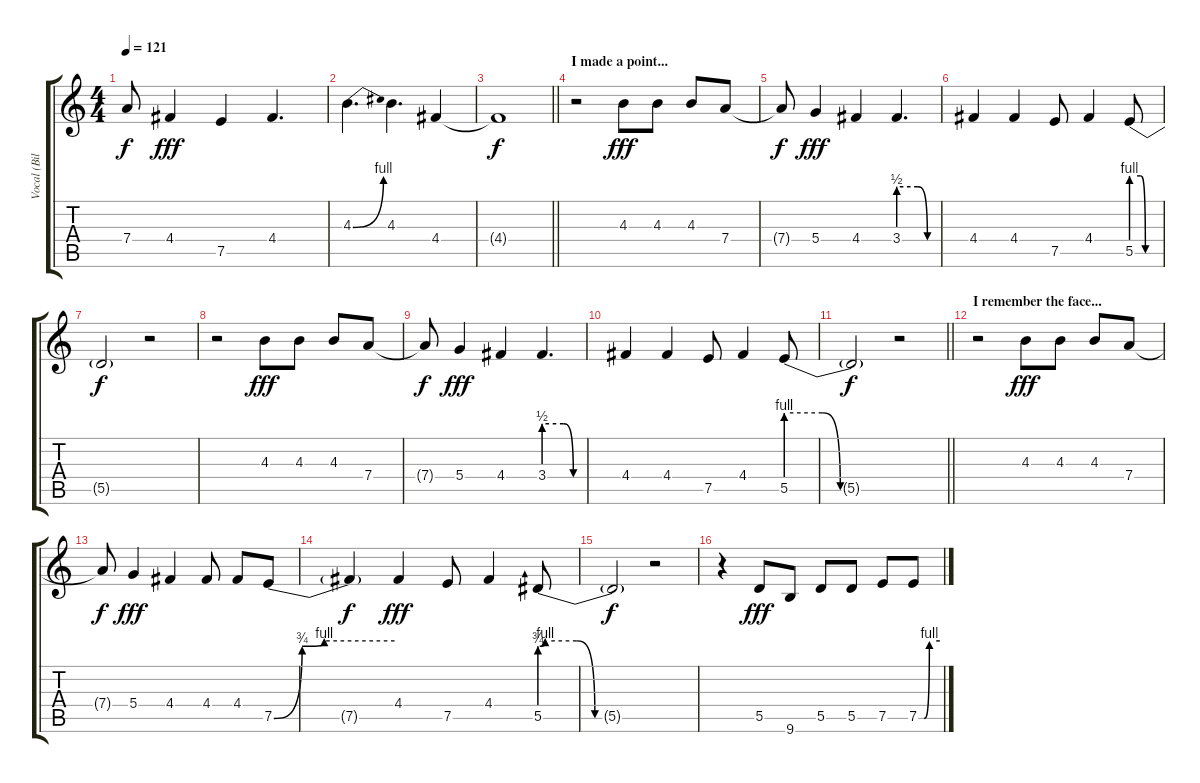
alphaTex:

\track ("Vocal (Billie Joe)" "Vocal (Bil") {instrument acousticguitarsteel}
\staff {score tabs}
\tuning (E4 B3 G3 D3 A2 D2) {hide}
\ts (4 4)
\tempo 121
\clef g2
\ks c
7.4{t}.8{dy f} 4.4.4{dy fff} 7.5.4 4.4.4{d} |
4.3{be (bend 0 0 60 4)}.4{d} 4.3.4{d} 4.4.4 |
\barLineRight lightlight
4.4{t}.1{dy f} |
\section ("" "I made a point...")
r.2 4.3.8{dy fff} 4.3.8 4.3.8 7.4.8 |
7.4{t}.8{dy f} 5.4.4{dy fff} 4.4.4 3.4{be (custom 0 2 30 2 45 0 60 0)}.4{d} |
4.4.4 4.4.4 7.5.8 4.4.4 5.5{be (custom 0 4 20 4 30 0 60 0)}.8 |
5.5{t}.2{dy f} r.2 |
r.2 4.3.8{dy fff} 4.3.8 4.3.8 7.4.8 |
7.4{t}.8{dy f} 5.4.4{dy fff} 4.4.4 3.4{be (custom 0 2 30 2 45 0 60 0)}.4{d} |
4.4.4 4.4.4 7.5.8 4.4.4 5.5{be (custom 0 4 20 4 30 0 60 0)}.8 |
\barLineRight lightlight
5.5{t}.2{dy f} r.2 |
\section ("" "I remember the face...")
r.2 4.3.8{dy fff} 4.3.8 4.3.8 7.4.8 |
7.4{t}.8{dy f} 5.4.4{dy fff} 4.4.4 4.4.8 4.4.8 7.5{be (custom 0 0 14 3 25 4 60 4)}.8 |
7.5{t}.4{dy f} 4.4.4{dy fff} 7.5.8 4.4.4 5.5{be (custom 0 3 3 4 20 4 30 0 60 0)}.8 |
5.5{t}.2{dy f} r.2 |
r.4 5.5.8{dy fff} 9.6.8 5.5.8 5.5.8 7.5.8 7.5{be (custom 0 0 15 0 30 4 60 4)}.8
